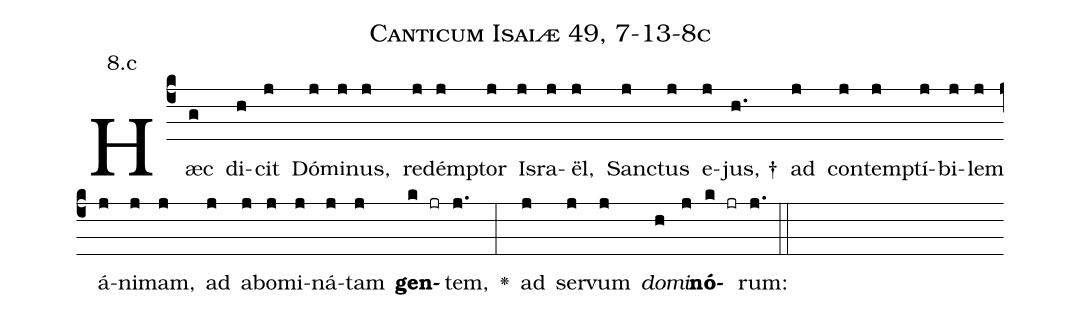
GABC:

name: Canticum Isaiæ 49, 7-13-8c;
annotation: 8.c;
%%
(c4)Hæc(g) di(h)cit(j) Dó(j)mi(j)nus,(j) re(j)dém(j)ptor(j) Is(j)ra(j)ël,(j) San(j)ctus(j) e(j)jus, †(h.) ad(j) con(j)tem(j)ptí(j)bi(j)lem(j) á(j)ni(j)mam,(j) ad(j) a(j)bo(j)mi(j)ná(j)tam(j) <b>gen</b>(k jr)tem,(j.) <v>\greheightstar</v>(:) ad(j) ser(j)vum(j) <i>do</i>(h)<i>mi</i>(j)<b>nó</b>(k jr)rum:(j.) (::)


%E(j) u(j) o(h) u(j) a(k) e.(j.) (::)
